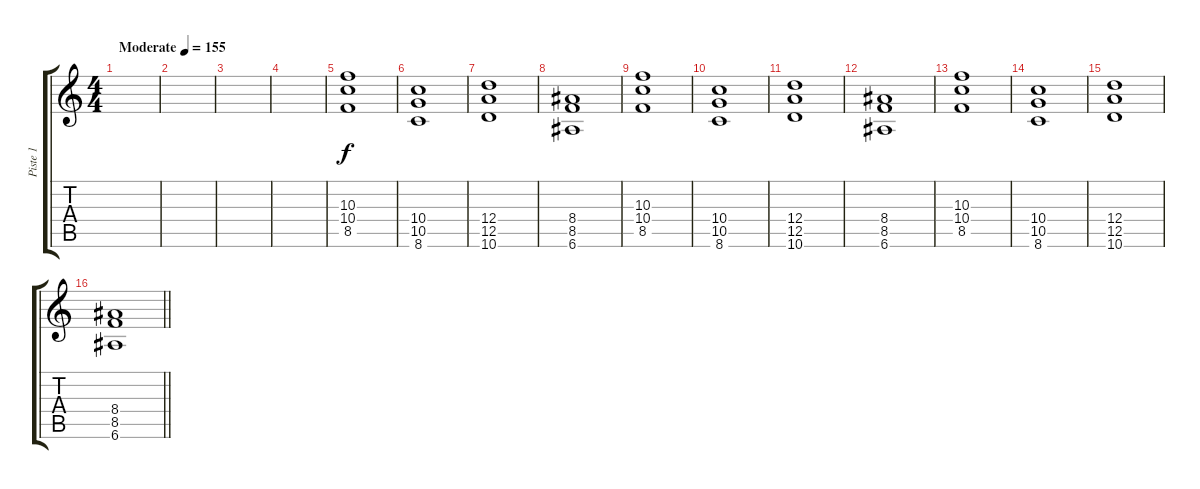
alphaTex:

\track ("Piste 1" "Piste 1") {instrument overdrivenguitar}
\staff {score tabs}
\tuning (E4 B3 G3 D3 A2 E2) {hide}
\ts (4 4)
\tempo (155 "Moderate")
\clef g2
\ks c
|
|
|
|
(10.3 10.4 8.5).1 |
(10.4 10.5 8.6).1 |
(12.4 12.5 10.6).1 |
(8.4 8.5 6.6).1 |
(10.3 10.4 8.5).1 |
(10.4 10.5 8.6).1 |
(12.4 12.5 10.6).1 |
(8.4 8.5 6.6).1 |
(10.3 10.4 8.5).1 |
(10.4 10.5 8.6).1 |
(12.4 12.5 10.6).1 |
\barLineRight lightlight
(8.4 8.5 6.6).1
